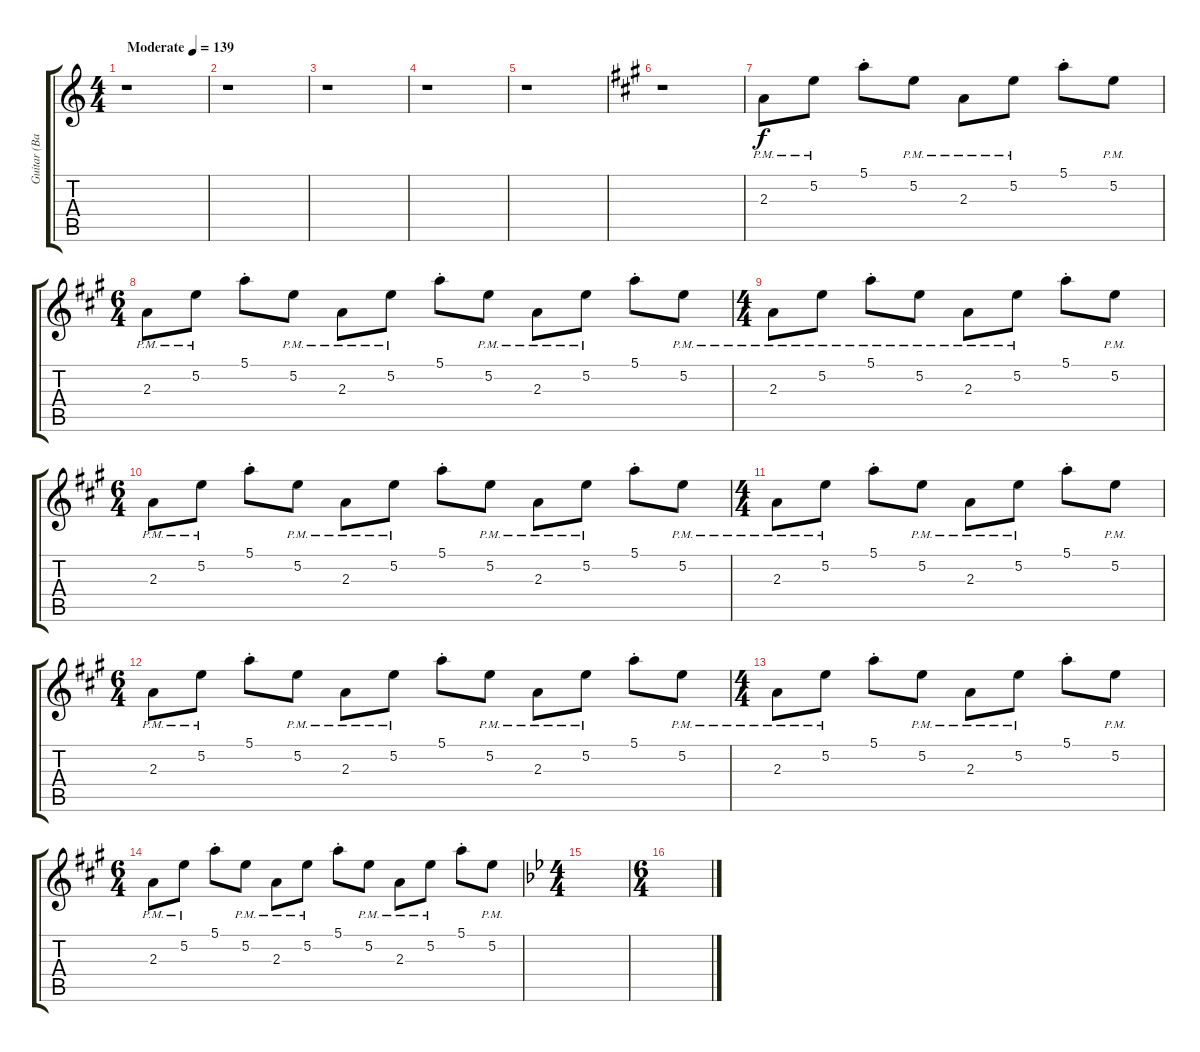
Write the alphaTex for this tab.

\track ("Guitar (Background)" "Guitar (Ba") {instrument electricguitarclean}
\staff {score tabs}
\tuning (E4 B3 G3 D3 A2 E2) {hide}
\ts (4 4)
\tempo (139 "Moderate")
\clef g2
\ks c
r.1{dy f instrument electricguitarclean} |
r.1 |
r.1 |
r.1 |
r.1 |
\ks a
r.1 |
2.3{pm}.8 5.2{pm}.8 5.1{st}.8 5.2{pm}.8 2.3{pm}.8 5.2{pm}.8 5.1{st}.8 5.2{pm}.8 |
\ts (6 4)
2.3{pm}.8 5.2{pm}.8 5.1{st}.8 5.2{pm}.8 2.3{pm}.8 5.2{pm}.8 5.1{st}.8 5.2{pm}.8 2.3{pm}.8 5.2{pm}.8 5.1{st}.8 5.2{pm}.8 |
\ts (4 4)
2.3{pm}.8 5.2{pm}.8 5.1{pm st}.8 5.2{pm}.8 2.3{pm}.8 5.2{pm}.8 5.1{st}.8 5.2{pm}.8 |
\ts (6 4)
2.3{pm}.8 5.2{pm}.8 5.1{st}.8 5.2{pm}.8 2.3{pm}.8 5.2{pm}.8 5.1{st}.8 5.2{pm}.8 2.3{pm}.8 5.2{pm}.8 5.1{st}.8 5.2{pm}.8 |
\ts (4 4)
2.3{pm}.8 5.2{pm}.8 5.1{st}.8 5.2{pm}.8 2.3{pm}.8 5.2{pm}.8 5.1{st}.8 5.2{pm}.8 |
\ts (6 4)
2.3{pm}.8 5.2{pm}.8 5.1{st}.8 5.2{pm}.8 2.3{pm}.8 5.2{pm}.8 5.1{st}.8 5.2{pm}.8 2.3{pm}.8 5.2{pm}.8 5.1{st}.8 5.2{pm}.8 |
\ts (4 4)
2.3{pm}.8 5.2{pm}.8 5.1{st}.8 5.2{pm}.8 2.3{pm}.8 5.2{pm}.8 5.1{st}.8 5.2{pm}.8 |
\ts (6 4)
2.3{pm}.8 5.2{pm}.8 5.1{st}.8 5.2{pm}.8 2.3{pm}.8 5.2{pm}.8 5.1{st}.8 5.2{pm}.8 2.3{pm}.8 5.2{pm}.8 5.1{st}.8 5.2{pm}.8 |
\ts (4 4)
\ks bb
|
\ts (6 4)
